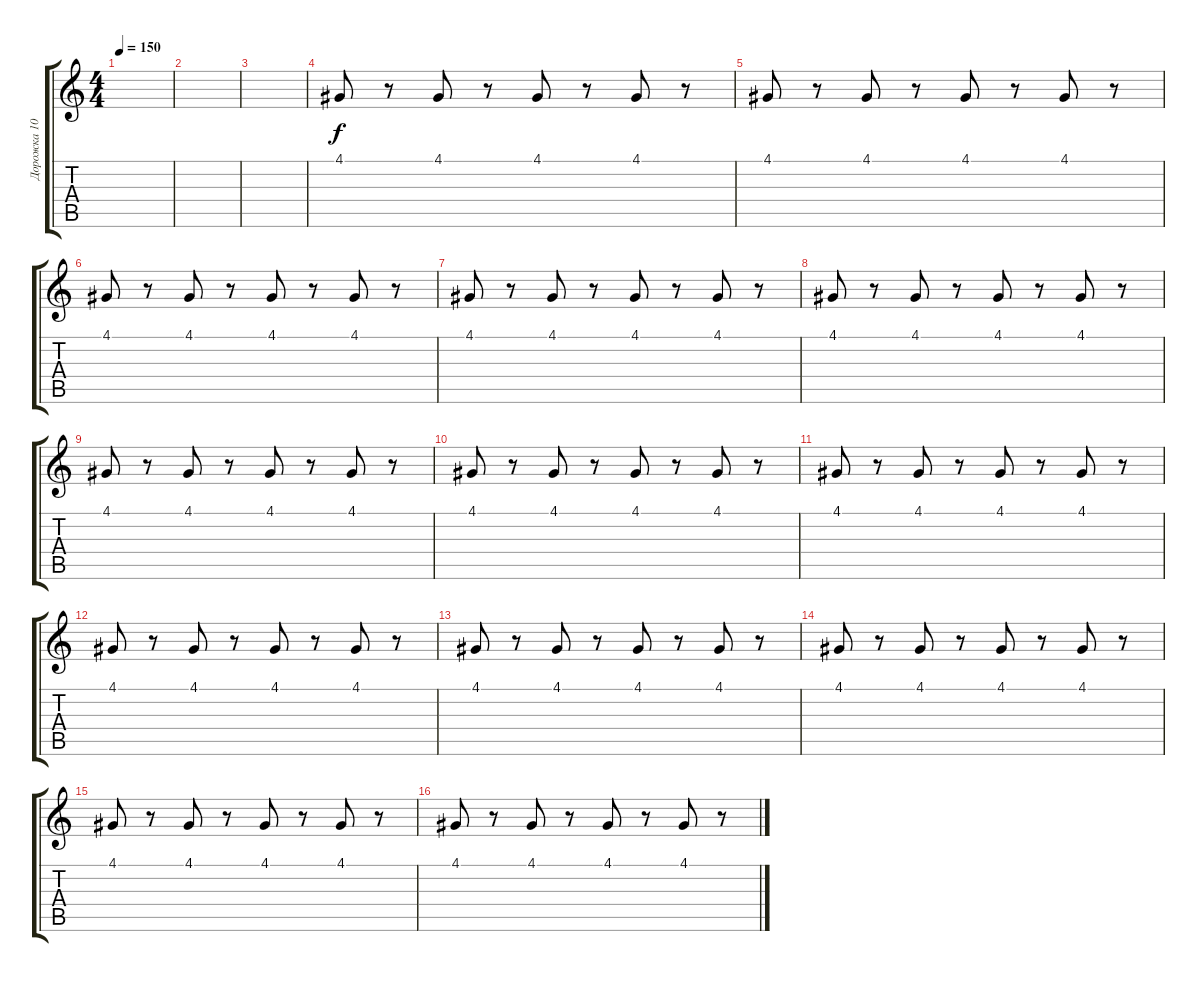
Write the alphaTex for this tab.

\track ("Дорожка 10" "Дорожка 10") {instrument stringensemble1}
\staff {score tabs}
\tuning (E4 B3 G3 D3 A2 E2) {hide}
\ts (4 4)
\tempo 150
\clef g2
\ks c
|
|
|
4.1.8 r.8 4.1.8 r.8 4.1.8 r.8 4.1.8 r.8 |
4.1.8 r.8 4.1.8 r.8 4.1.8 r.8 4.1.8 r.8 |
4.1.8 r.8 4.1.8 r.8 4.1.8 r.8 4.1.8 r.8 |
4.1.8 r.8 4.1.8 r.8 4.1.8 r.8 4.1.8 r.8 |
4.1.8 r.8 4.1.8 r.8 4.1.8 r.8 4.1.8 r.8 |
4.1.8 r.8 4.1.8 r.8 4.1.8 r.8 4.1.8 r.8 |
4.1.8 r.8 4.1.8 r.8 4.1.8 r.8 4.1.8 r.8 |
4.1.8 r.8 4.1.8 r.8 4.1.8 r.8 4.1.8 r.8 |
4.1.8 r.8 4.1.8 r.8 4.1.8 r.8 4.1.8 r.8 |
4.1.8 r.8 4.1.8 r.8 4.1.8 r.8 4.1.8 r.8 |
4.1.8 r.8 4.1.8 r.8 4.1.8 r.8 4.1.8 r.8 |
4.1.8 r.8 4.1.8 r.8 4.1.8 r.8 4.1.8 r.8 |
4.1.8 r.8 4.1.8 r.8 4.1.8 r.8 4.1.8 r.8
